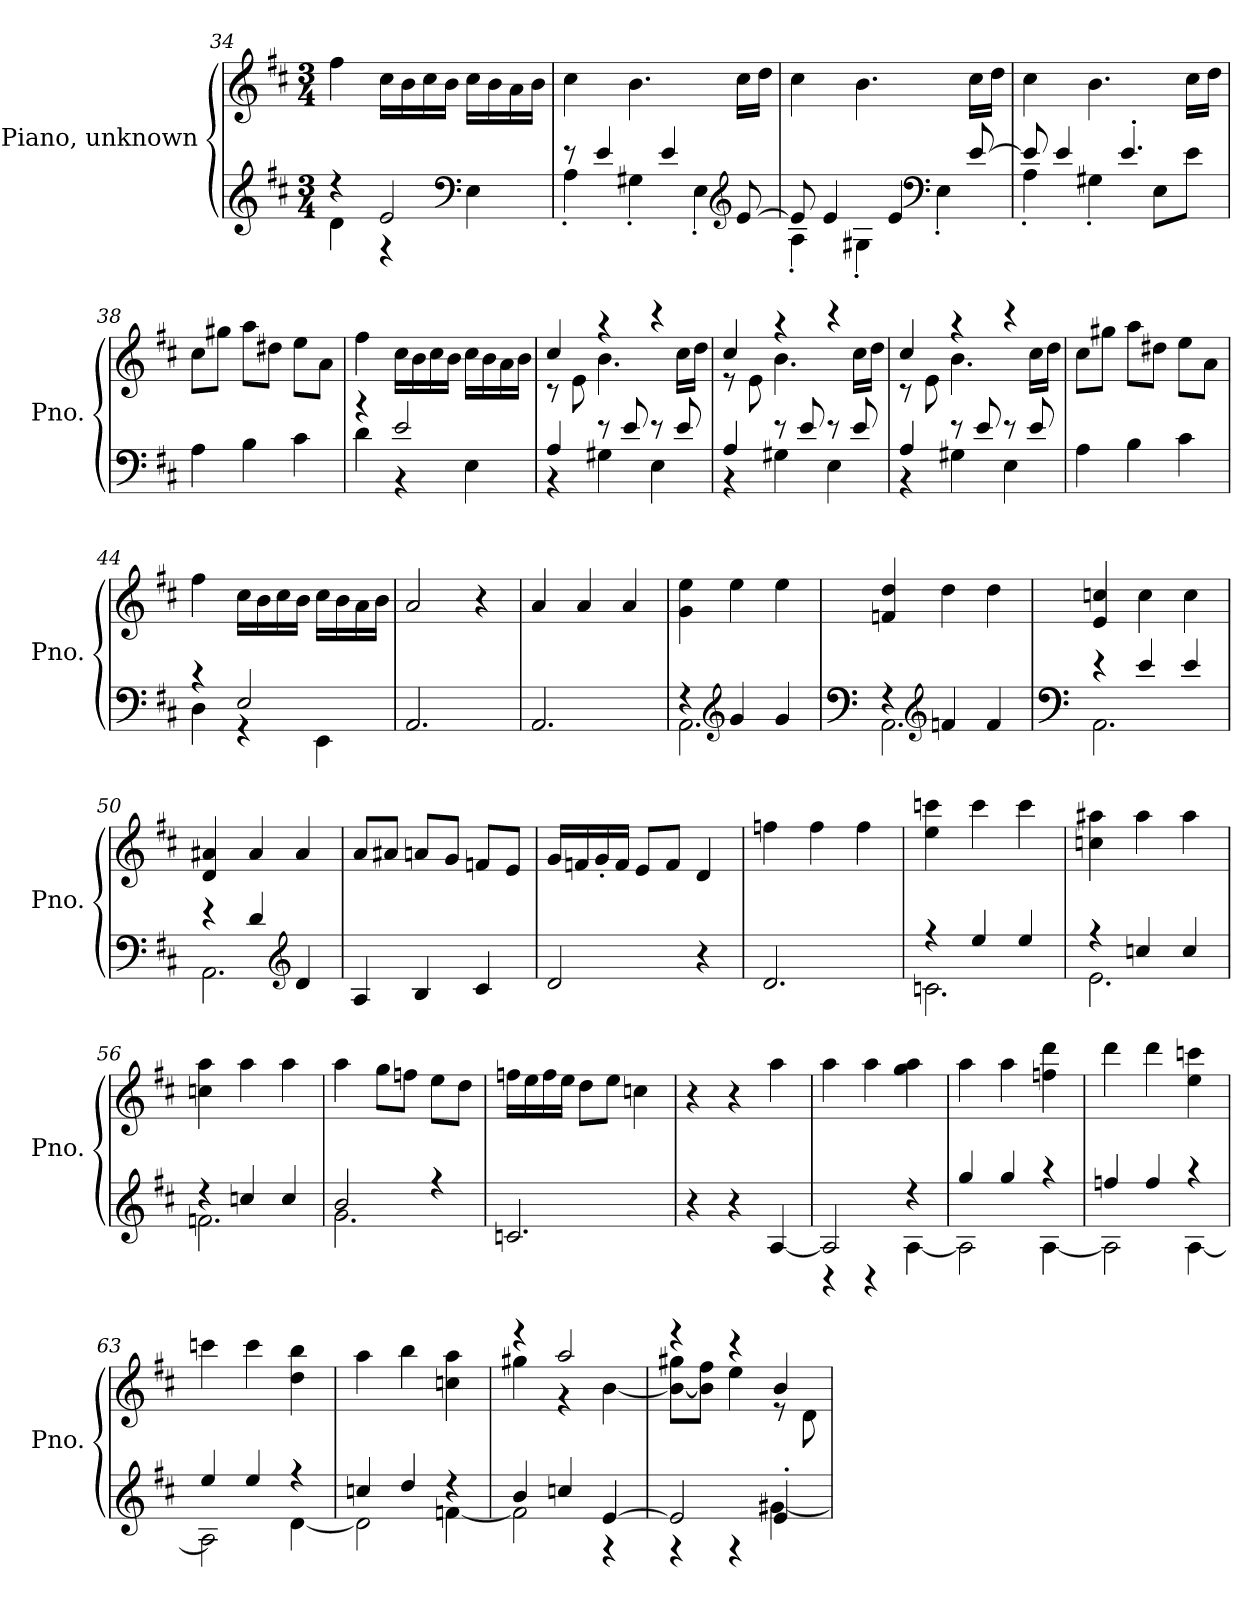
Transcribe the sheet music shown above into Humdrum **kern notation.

**kern	**kern
*part1	*part1
*staff2	*staff1
*I"Piano, unknown	*
*I'Pno.	*
*clefG2	*clefG2
*k[f#c#]	*k[f#c#]
*M3/4	*M3/4
=34	=34
*^	*
4r	4d\	4ff#\
2e/	4r	16cc#\LL
.	.	16b\
.	.	16cc#\
.	.	16b\JJ
*clefF4	*	*
.	4E\	16cc#\LL
.	.	16b\
.	.	16a\
.	.	16b\JJ
=35	=35	=35
8r	4A'\	4cc#\
4e/	.	.
.	4G#X'\	4.b\
4e/	.	.
.	4E'\	.
*clefG2	*	*
[8e/	.	16cc#\LL
.	.	16dd\JJ
=36	=36	=36
8e/]	4A'\	4cc#\
4e/	.	.
.	4G#X'\	4.b\
4e/	.	.
*clefF4	*	*
.	4E'\	.
[8e/	.	16cc#\LL
.	.	16dd\JJ
!!LO:LB:g=z
=37	=37	=37
8e/]	4A'\	4cc#\
4e/	.	.
.	4G#X'\	4.b\
4.e'/	.	.
.	8E\L	.
.	8e\J	16cc#\LL
.	.	16dd\JJ
*v	*v	*
=38	=38
4A\	8cc#\L
.	8gg#X\J
4B\	8aa\L
.	8dd#X\J
4c#\	8ee\L
.	8a\J
=39	=39
*^	*
4r	4d\	4ff#\
2e/	4r	16cc#\LL
.	.	16b\
.	.	16cc#\
.	.	16b\JJ
.	4E\	16cc#\LL
.	.	16b\
.	.	16a\
.	.	16b\JJ
=40	=40	=40
*	*	*^
4A/	4r	4cc#/	8r
.	.	.	8e\
8r	4G#X\	4r	4.b\
8e/	.	.	.
8r	4E\	4r	.
8e/	.	.	16cc#\LL
.	.	.	16dd\JJ
=41	=41	=41	=41
4A/	4r	4cc#/	8r
.	.	.	8e\
8r	4G#X\	4r	4.b\
8e/	.	.	.
8r	4E\	4r	.
8e/	.	.	16cc#\LL
.	.	.	16dd\JJ
!!LO:LB:g=z	!!
=42	=42	=42	=42
4A/	4r	4cc#/	8r
.	.	.	8e\
8r	4G#X\	4r	4.b\
8e/	.	.	.
8r	4E\	4r	.
8e/	.	.	16cc#\LL
.	.	.	16dd\JJ
*v	*v	*	*
*	*v	*v
=43	=43
4A\	8cc#\L
.	8gg#X\J
4B\	8aa\L
.	8dd#X\J
4c#\	8ee\L
.	8a\J
=44	=44
*^	*
4r	4D\	4ff#\
2E/	4r	16cc#\LL
.	.	16b\
.	.	16cc#\
.	.	16b\JJ
.	4EE\	16cc#\LL
.	.	16b\
.	.	16a\
.	.	16b\JJ
*v	*v	*
=45	=45
2.AA/	2a/
.	4r
=46	=46
2.AA/	4a/
.	4a/
.	4a/
=47	=47
*^	*
4r	2.AA\	4g\ 4ee\
*clefG2	*	*
4g/	.	4ee\
4g/	.	4ee\
!!LO:LB:g=z
=48	=48	=48
*clefF4	*	*
4r	2.AA\	4fn/ 4dd/
*clefG2	*	*
4fn/	.	4dd\
4f/	.	4dd\
=49	=49	=49
*clefF4	*	*
4r	2.AA\	4e/ 4ccn/
4e/	.	4cc\
4e/	.	4cc\
=50	=50	=50
4r	2.AA\	4d/ 4a#X/
4d/	.	4a#/
*clefG2	*	*
4d/	.	4a#/
*v	*v	*
=51	=51
4A/	8a/L
.	8a#X/J
4B/	8an/L
.	8g/J
4c#/	8fn/L
.	8e/J
=52	=52
2d/	16g/LL
.	16fn/
.	16g'/
.	16f/JJ
.	8e/L
.	8f/J
4r	4d/
=53	=53
2.d/	4ffn\
.	4ff\
.	4ff\
!!LO:LB:g=z
=54	=54
*^	*
4r	2.cn\	4ee\ 4cccn\
4ee/	.	4ccc\
4ee/	.	4ccc\
=55	=55	=55
4r	2.e\	4ccn\ 4aa#X\
4ccn/	.	4aa#\
4cc/	.	4aa#\
=56	=56	=56
4r	2.fn\	4ccn\ 4aa\
4ccn/	.	4aa\
4cc/	.	4aa\
=57	=57	=57
2b/	2.g\	4aa\
.	.	8gg\L
.	.	8ffn\J
4r	.	8ee\L
.	.	8dd\J
*v	*v	*
=58	=58
2.cn/	16ffn\LL
.	16ee\
.	16ff\
.	16ee\JJ
.	8dd\L
.	8ee\J
.	4ccn\
=59	=59
4r	4r
4r	4r
[4A/	4aa\
=60	=60
*^	*
2A/]	4r	4aa\
.	4r	4aa\
4r	[4A\	4gg\ 4aa\
!!LO:LB:g=z
=61	=61	=61
4gg/	2A\]	4aa\
4gg/	.	4aa\
4r	[4A\	4ffn\ 4ddd\
=62	=62	=62
4ffn/	2A\]	4ddd\
4ff/	.	4ddd\
4r	[4A\	4ee\ 4cccn\
=63	=63	=63
4ee/	2A\]	4cccn\
4ee/	.	4ccc\
4r	[4d\	4dd\ 4bb\
=64	=64	=64
4ccn/	2d\]	4aa\
4dd/	.	4bb\
4r	[4fn\	4ccn\ 4aa\
=65	=65	=65
*	*	*^
4b/	2f\]	4r	4gg#X\
4ccn/	.	2aa/	4r
[4e/	4r	.	[4b\
=66	=66	=66	=66
2e/]	4r	4r	8b\_ 8gg#X\L
.	.	.	8b\] 8ff#\J
.	4r	4r	4ee\
4e'/	[4g#X\	4b/	8r
.	.	.	8d\
*v	*v	*	*
*	*v	*v
=	=
*-	*-
